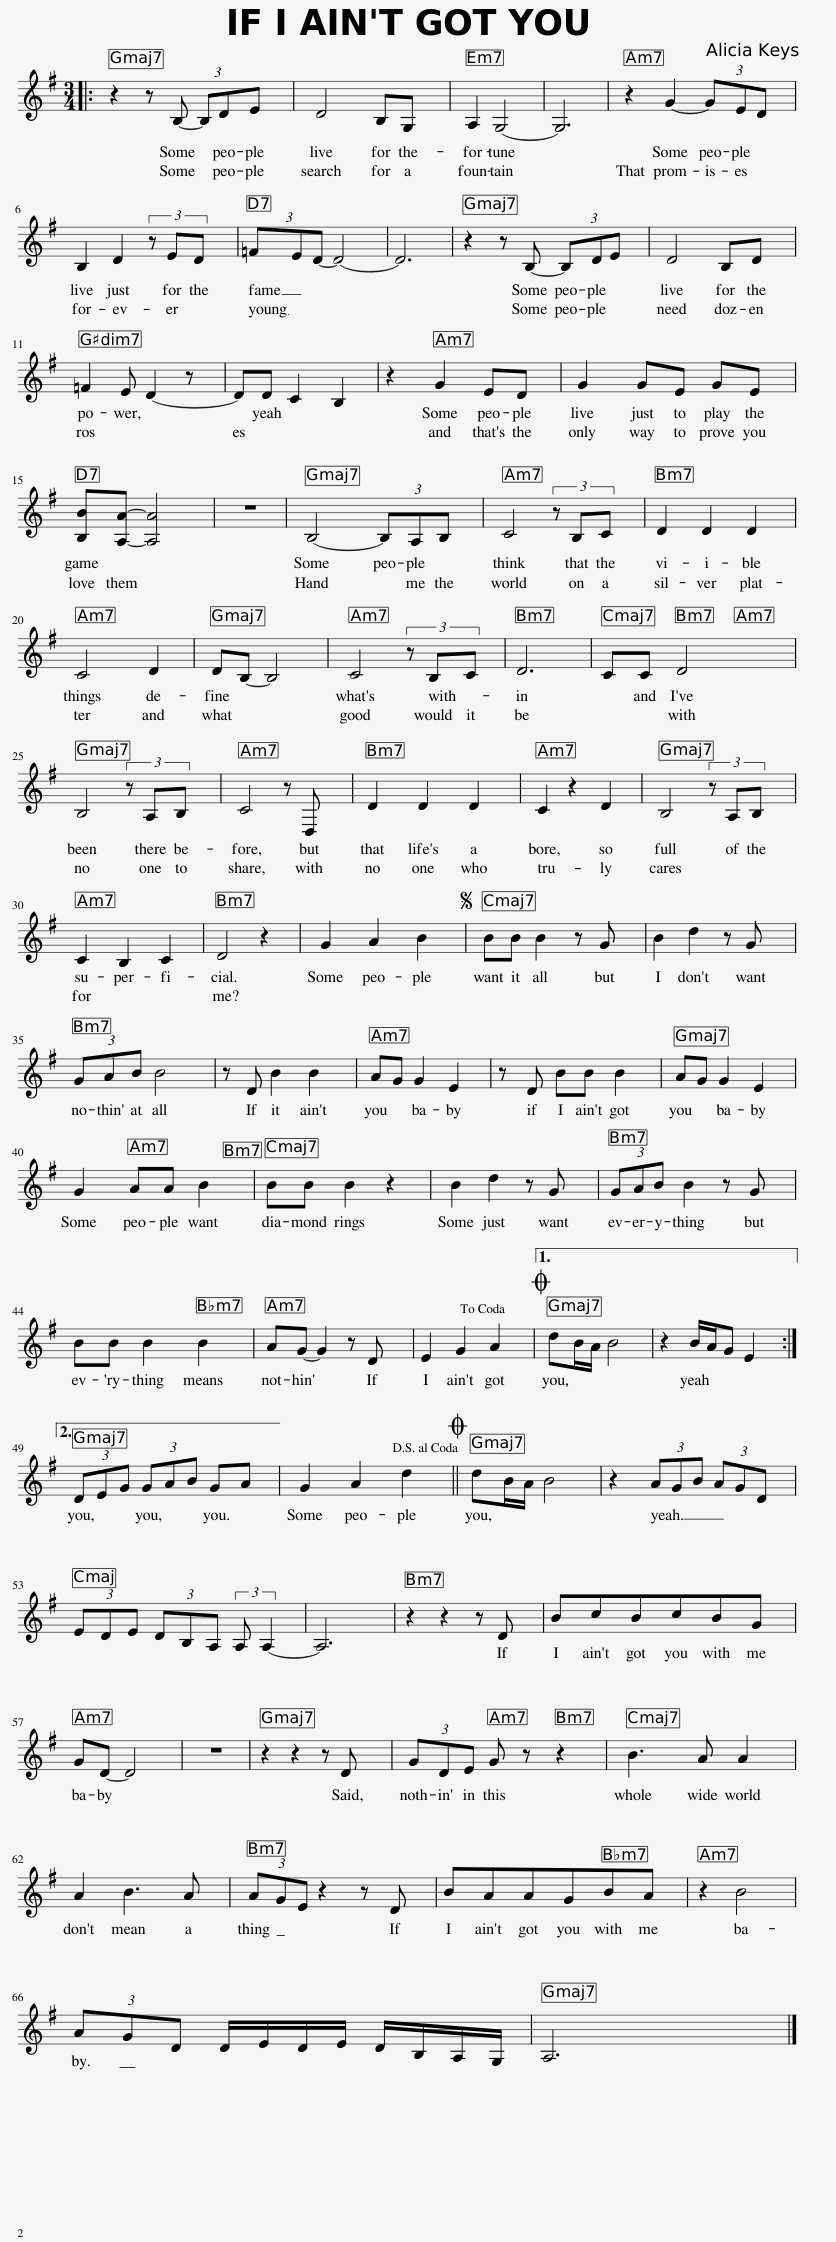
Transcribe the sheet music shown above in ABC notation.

X:1
L:1/8
M:3/4
I:linebreak $
K:G
V:1 treble
V:1
|: z2 z B,- (3:2:2B,/DE | D4 B,G, | A,2 A,4- | A,6 | z2 G2- (3GED |$ %5
 B,2 D2 (3z ED | (3=FED- D4- | D6 | z2 z B,- (3B,DE | D4 B,D |$ %10
 =F2 E D2- z | DD C2 B,2 | z2 G2 ED | G2 GE GE |$ [B,B][A,A]- [A,A]4 | %15
 z6 | B,4- (3B,A,B, | C4 (3z B,C | D2 D2 D2 |$ C4 D2 | %20
 DB,- B,4 | C4 (3z B,C | D6 | CC D4 |$ B,4 (3z A,B, | %25
 C4 z D, | D2 D2 D2 | C2 z2 D2 | B,4 (3z A,B, |$ C2 B,2 C2 | %30
 D4 z2 | G2 A2 B2 |S BB B2 z G | B2 d2 z G |$ (3GAB B4 | %35
 z D B2 B2 | AG G2 E2 | z D BB B2 | AG G2 E2 |$ G2 AA B2 | %40
 BB B2 z2 | B2 d2 z G | (3GAB B2 z G |$ BB B2 B2 | AG- G2 z D | %45
O E2 G2 A2!dacoda! |1 dB/A/ B4 || z2 B/A/G E2 :|2$ (3DEG (3GAB GA || G2 A2 d2!D.S.! || %50
O dB/A/ B4 | z2 (3AGB (3AGD |$ (3EDE (3DB,A, (3:2:2A, A,2- | A,6 | z2 z2 z D | %55
 BcBcBG |$ GD- D4 | z6 | z2 z2 z D | (3GDE G z z2 | %60
 B3 A A2 |$ A2 B3 A | (3AGE z2 z D | BAAGBA | z2 B4 |$ %65
 (3AGD D/E/D/E/ D/B,/A,/G,/ | A,6 |] %67
